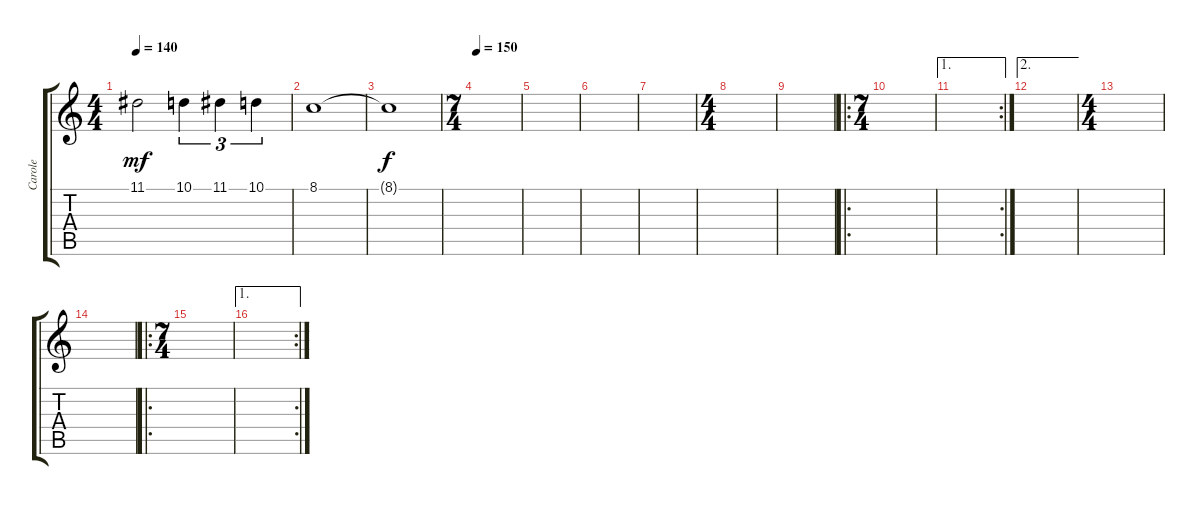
\track ("Carole" "Carole") {instrument choiraahs}
\staff {score tabs}
\tuning (E4 B3 G3 D3 A2 E2) {hide}
\ts (4 4)
\tempo 140
\clef g2
\ks c
11.1.2{dy mf} 10.1.4{tu (3 2)} 11.1.4{tu (3 2)} 10.1.4{tu (3 2)} |
8.1.1 |
8.1{t}.1{dy f} |
\ts (7 4)
\tempo 150
|
|
|
|
\ts (4 4)
|
|
\ro
\ts (7 4)
|
\ae 1
\rc 2
|
\ae 2
|
\ts (4 4)
|
|
\ro
\ts (7 4)
|
\ae 1
\rc 2
